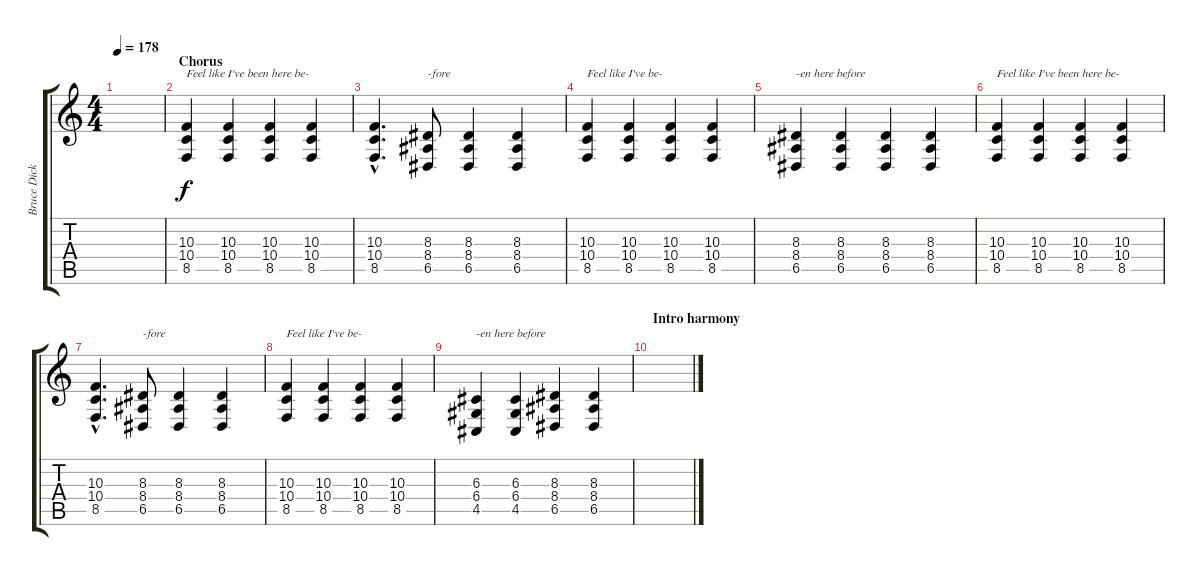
\track ("Bruce Dickinson - Vocals" "Bruce Dick") {instrument choiraahs}
\staff {score tabs}
\tuning (E4 B3 G3 D3 A2 E2) {hide}
\ts (4 4)
\tempo 178
\clef g2
\ks c
|
\section ("" "Chorus")
(10.3 10.4 8.5).4{txt "Feel like I've been here be-"} (10.3 10.4 8.5).4 (10.3 10.4 8.5).4 (10.3 10.4 8.5).4 |
(10.3{hac} 10.4{hac} 8.5{hac}).4{d} (8.3 8.4 6.5).8{txt "-fore"} (8.3 8.4 6.5).4 (8.3 8.4 6.5).4 |
(10.3 10.4 8.5).4{txt "Feel like I've be-"} (10.3 10.4 8.5).4 (10.3 10.4 8.5).4 (10.3 10.4 8.5).4 |
(8.3 8.4 6.5).4{txt "-en here before"} (8.3 8.4 6.5).4 (8.3 8.4 6.5).4 (8.3 8.4 6.5).4 |
(10.3 10.4 8.5).4{txt "Feel like I've been here be-"} (10.3 10.4 8.5).4 (10.3 10.4 8.5).4 (10.3 10.4 8.5).4 |
(10.3{hac} 10.4{hac} 8.5{hac}).4{d} (8.3 8.4 6.5).8{txt "-fore"} (8.3 8.4 6.5).4 (8.3 8.4 6.5).4 |
(10.3 10.4 8.5).4{txt "Feel like I've be-"} (10.3 10.4 8.5).4 (10.3 10.4 8.5).4 (10.3 10.4 8.5).4 |
(6.3 6.4 4.5).4{txt "-en here before"} (6.3 6.4 4.5).4 (8.3 8.4 6.5).4 (8.3 8.4 6.5).4 |
\section ("" "Intro harmony")
